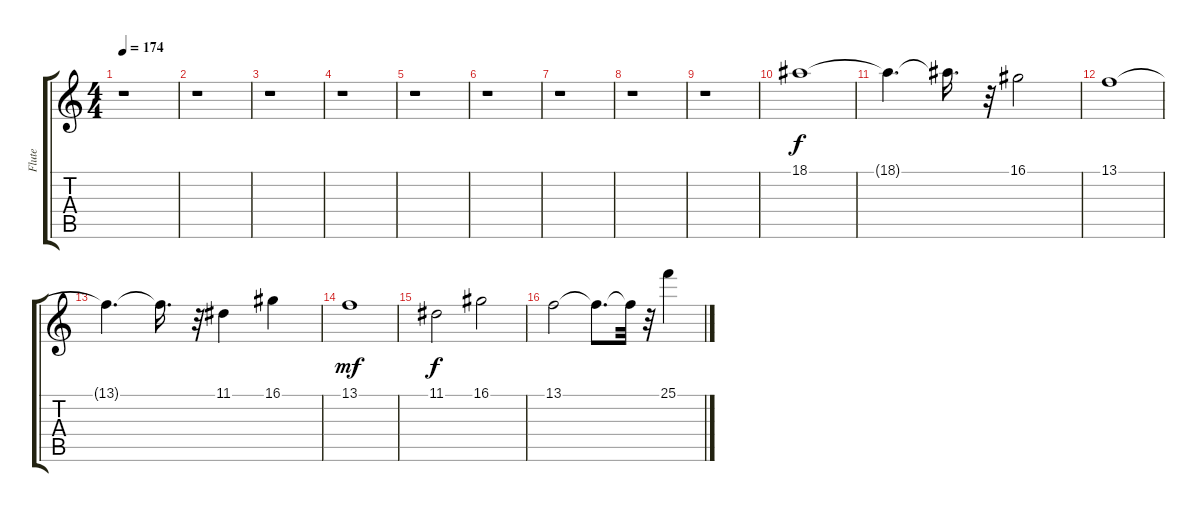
\track ("Flute" "Flute") {instrument panflute}
\staff {score tabs}
\tuning (E4 B3 G3 D3 A2 E2) {hide}
\ts (4 4)
\tempo 174
\clef g2
\ks c
r.1{dy f} |
r.1 |
r.1 |
r.1 |
r.1 |
r.1 |
r.1 |
r.1 |
r.1 |
18.1.1 |
18.1{t}.4{d} 18.1{t}.16{d} r.32 16.1.2 |
13.1.1 |
13.1{t}.4{d} 13.1{t}.16{d} r.32 11.1.4 16.1.4 |
13.1.1{dy mf} |
11.1.2{dy f} 16.1.2 |
13.1.2 13.1{t}.8{d} 13.1{t}.32 r.32 25.1.4
